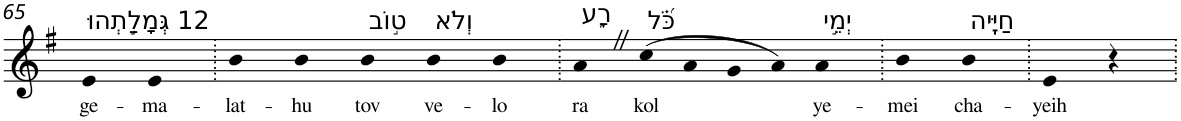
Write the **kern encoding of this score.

**kern	**text
*part1	*part1
*staff1	*staff1
*I"Piano	*
*I'Pno	*
!!LO:PB:g=z
*clefG2	*
*k[f#]	*
*G:	*
=65	=65
!LO:TX:a:t=12 גְּמָלַ֣תְהוּ	!
!	!LO:LY:b
4e	ge-
!	!LO:LY:b
4e	-ma-
=66.	=66.
!	!LO:LY:b
4b	-lat-
!	!LO:LY:b
4b	-hu
!LO:TX:a:t=ט֣וֹב	!
!	!LO:LY:b
4b	tov
!LO:TX:a:t=וְלֹא	!
!	!LO:LY:b
4b	ve-
!	!LO:LY:b
4b	-lo
=67.	=67.
!LO:TX:a:t=רָ֑ע	!
!	!LO:LY:b
4aZ	ra
!LO:TX:a:t=כֹּ֝֗ל	!
!	!LO:LY:b
(>8cc	kol
8a	.
8g	.
8a)	.
!LO:TX:a:t=יְמֵ֣י	!
!	!LO:LY:b
4a	ye-
=68.	=68.
!	!LO:LY:b
4b	-mei
!LO:TX:a:t=חַיֶּֽיה	!
!	!LO:LY:b
4b	cha-
=69.	=69.
!	!LO:LY:b
4e	-yeih
4r	.
=.	=.
*-	*-
